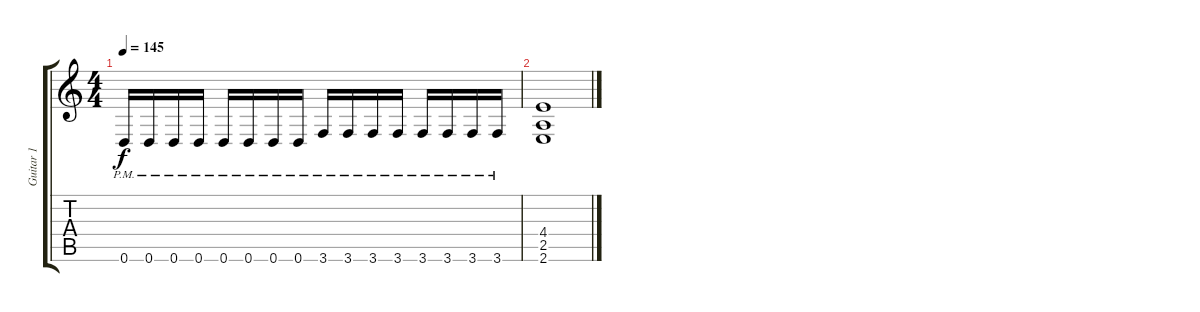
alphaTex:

\track ("Guitar 1" "Guitar 1") {instrument distortionguitar}
\staff {score tabs}
\tuning (D4 A3 F3 C3 G2 D2) {hide}
\ts (4 4)
\tempo 145
\clef g2
\ks c
0.6{pm}.16{dy f} 0.6{pm}.16 0.6{pm}.16 0.6{pm}.16 0.6{pm}.16 0.6{pm}.16 0.6{pm}.16 0.6{pm}.16 3.6{pm}.16 3.6{pm}.16 3.6{pm}.16 3.6{pm}.16 3.6{pm}.16 3.6{pm}.16 3.6{pm}.16 3.6{pm}.16 |
(4.4 2.5 2.6).1
